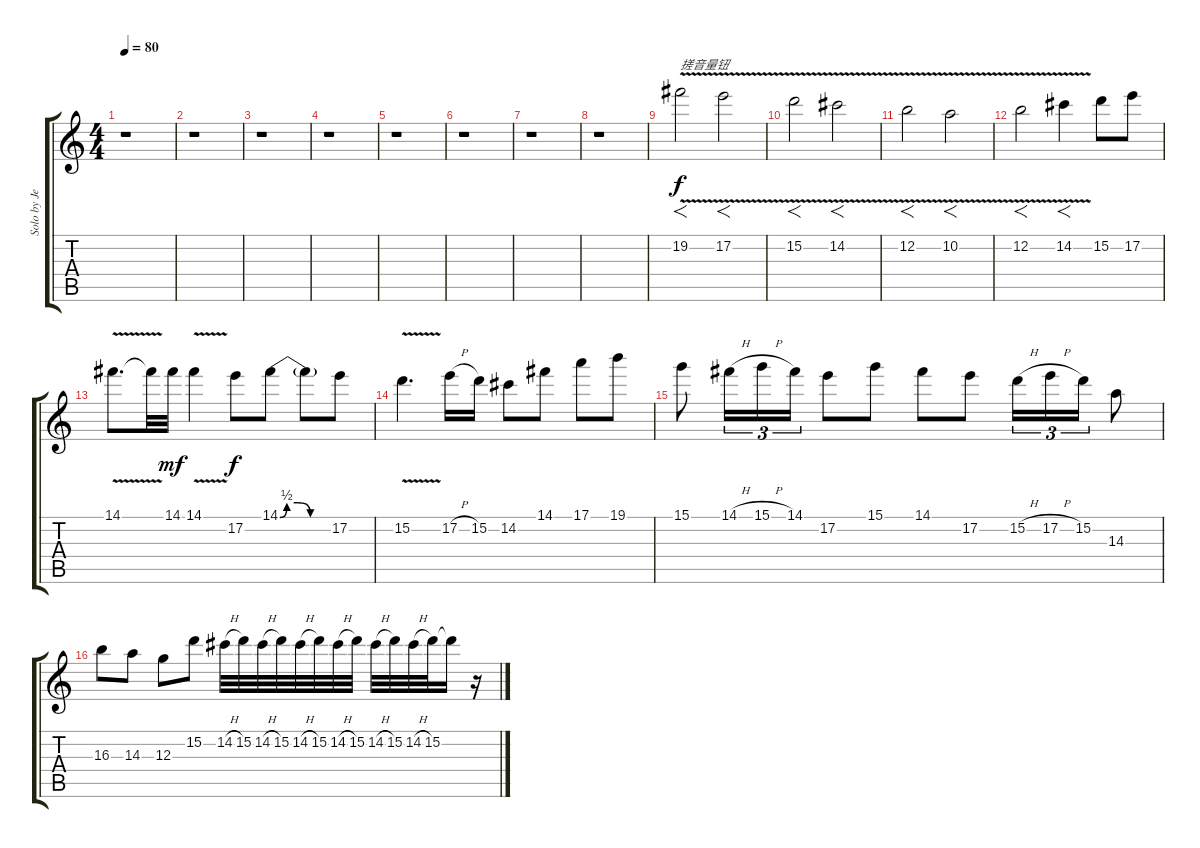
\track ("Solo by JerryC" "Solo by Je") {instrument distortionguitar}
\staff {score tabs}
\tuning (E4 B3 G3 D3 A2 E2) {hide}
\ts (4 4)
\tempo 80
\clef g2
\ks c
r.1{dy f instrument distortionguitar} |
r.1 |
r.1 |
r.1 |
r.1 |
r.1 |
r.1 |
r.1 |
19.2{v}.2{f txt "搓音量钮"} 17.2{v}.2{f} |
15.2{v}.2{f} 14.2{v}.2{f} |
12.2{v}.2{f} 10.2{v}.2{f} |
12.2{v}.2{f} 14.2{v}.4{f} 15.2.8 17.2.8 |
14.1{v}.8{d} 14.1{t}.32 14.1.32{dy mf} 14.1{v}.4 17.2.8{dy f} 14.1{be (custom 0 0 8 2 20 2 35 0 60 0)}.8 14.1{t}.8 17.2.8 |
15.2{v}.4{d} 17.2{h}.16 15.2.16 14.2.8 14.1.8 17.1.8 19.1.8 |
15.1.8 14.1{h}.16{tu (3 2)} 15.1{h}.16{tu (3 2)} 14.1.16{tu (3 2)} 17.2.8 15.1.8 14.1.8 17.2.8 15.2{h}.16{tu (3 2)} 17.2{h}.16{tu (3 2)} 15.2.16{tu (3 2)} 14.3.8 |
16.3.8 14.3.8 12.3.8 15.2.8 14.2{h}.32 15.2.32 14.2{h}.32 15.2.32 14.2{h}.32 15.2.32 14.2{h}.32 15.2.32 14.2{h}.32 15.2.32 14.2{h}.32 15.2.32 15.2{t}.16 r.16
